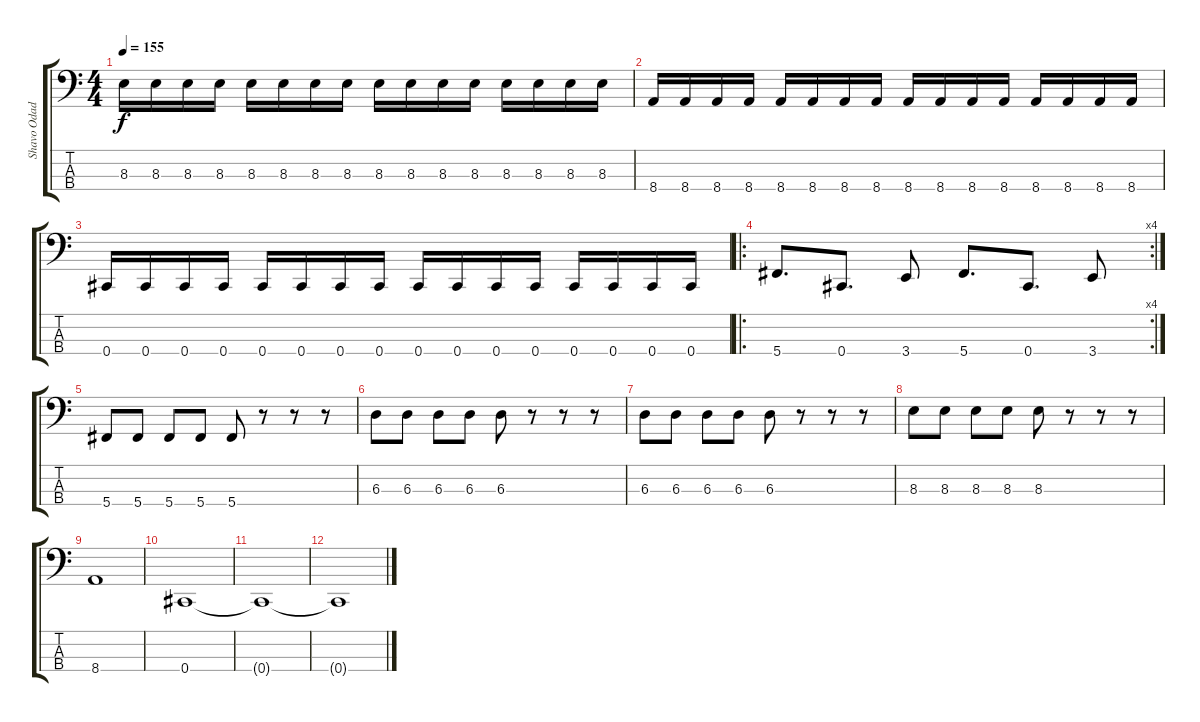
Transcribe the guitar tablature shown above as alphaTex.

\track ("Shavo Odadjian - Bass" "Shavo Odad") {instrument electricbasspick}
\staff {score tabs}
\tuning (Gb2 Db2 Ab1 Db1) {hide}
\ts (4 4)
\tempo 155
\clef f4
\ks c
8.3.16{dy f} 8.3.16 8.3.16 8.3.16 8.3.16 8.3.16 8.3.16 8.3.16 8.3.16 8.3.16 8.3.16 8.3.16 8.3.16 8.3.16 8.3.16 8.3.16 |
8.4.16 8.4.16 8.4.16 8.4.16 8.4.16 8.4.16 8.4.16 8.4.16 8.4.16 8.4.16 8.4.16 8.4.16 8.4.16 8.4.16 8.4.16 8.4.16 |
0.4.16 0.4.16 0.4.16 0.4.16 0.4.16 0.4.16 0.4.16 0.4.16 0.4.16 0.4.16 0.4.16 0.4.16 0.4.16 0.4.16 0.4.16 0.4.16 |
\ro
\rc 4
5.4.8{d} 0.4.8{d} 3.4.8 5.4.8{d} 0.4.8{d} 3.4.8 |
5.4.8 5.4.8 5.4.8 5.4.8 5.4.8 r.8 r.8 r.8 |
6.3.8 6.3.8 6.3.8 6.3.8 6.3.8 r.8 r.8 r.8 |
6.3.8 6.3.8 6.3.8 6.3.8 6.3.8 r.8 r.8 r.8 |
8.3.8 8.3.8 8.3.8 8.3.8 8.3.8 r.8 r.8 r.8 |
8.4.1 |
0.4.1 |
0.4{t}.1 |
0.4{t}.1
